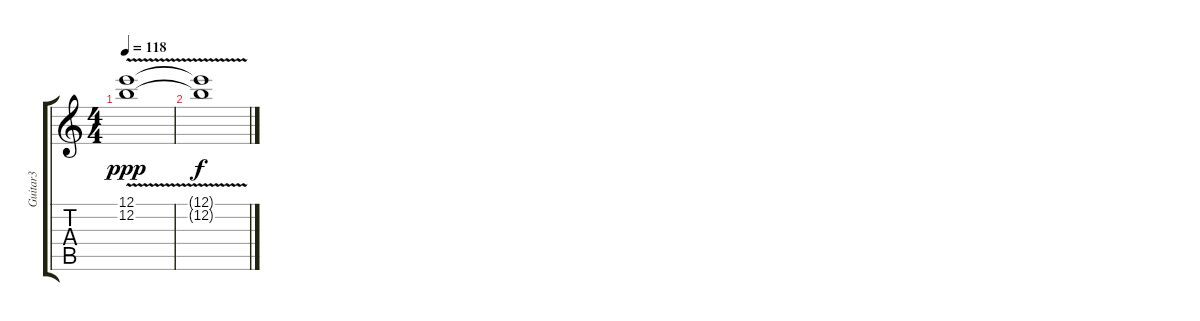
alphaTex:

\track ("Guitar3" "Guitar3") {instrument distortionguitar}
\staff {score tabs}
\tuning (E4 B3 G3 D3 A2 E2) {hide}
\ts (4 4)
\tempo 118
\clef g2
\ks c
(12.1{v} 12.2{v}).1{dy ppp} |
(12.1{v t} 12.2{v t}).1{dy f}
